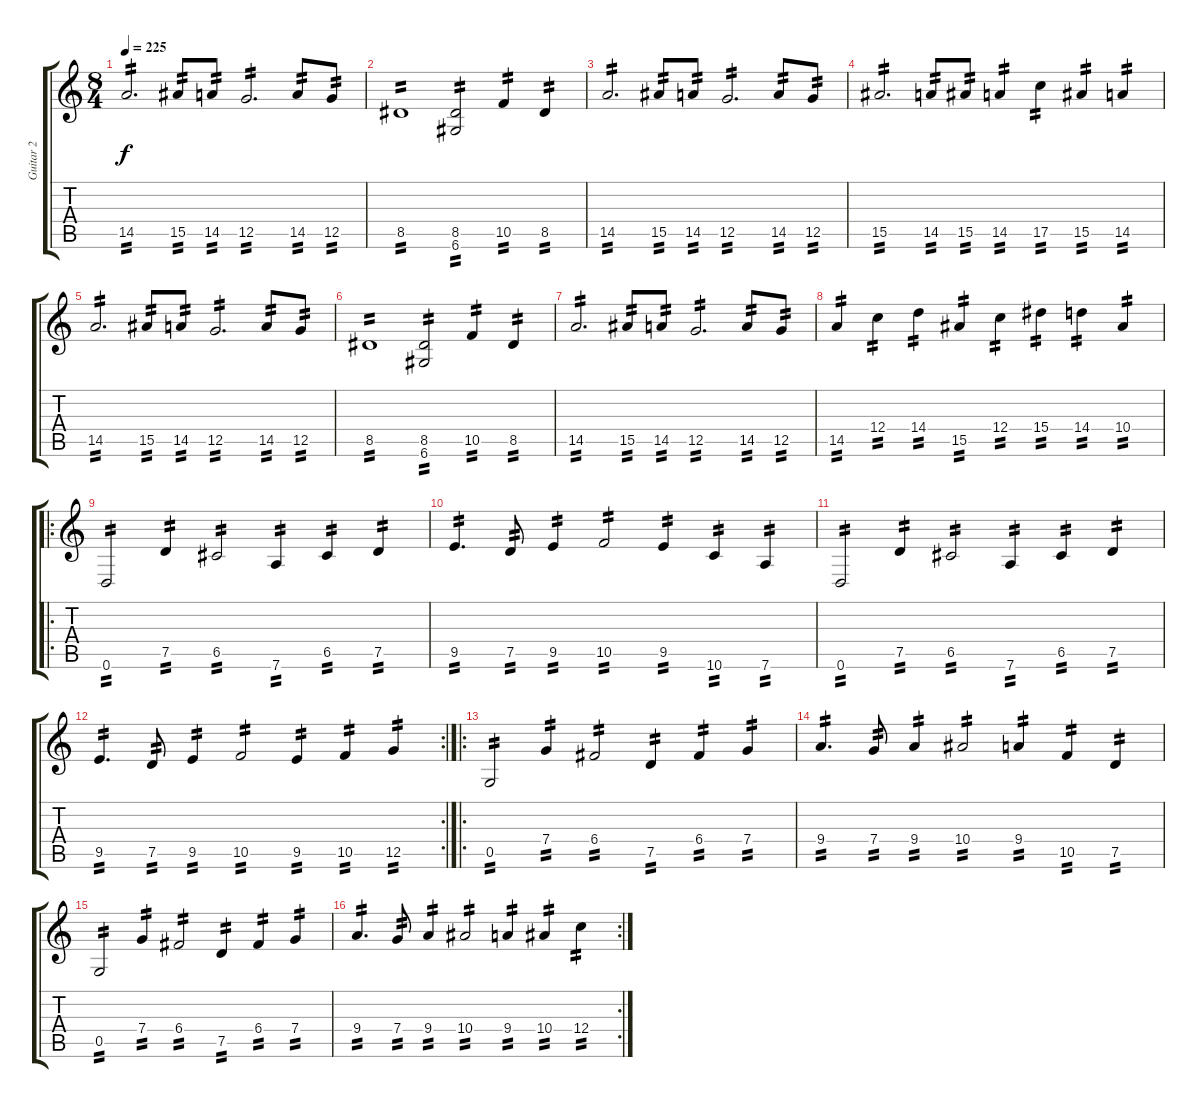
\track ("Guitar 2" "Guitar 2") {instrument overdrivenguitar}
\staff {score tabs}
\tuning (D4 A3 F3 C3 G2 D2) {hide}
\ts (8 4)
\tempo 225
\clef g2
\ks c
14.5.2{d tp 2 dy f} 15.5.8{tp 2} 14.5.8{tp 2} 12.5.2{d tp 2} 14.5.8{tp 2} 12.5.8{tp 2} |
8.5.1{tp 2} (8.5 6.6).2{tp 2} 10.5.4{tp 2} 8.5.4{tp 2} |
14.5.2{d tp 2} 15.5.8{tp 2} 14.5.8{tp 2} 12.5.2{d tp 2} 14.5.8{tp 2} 12.5.8{tp 2} |
15.5.2{d tp 2} 14.5.8{tp 2} 15.5.8{tp 2} 14.5.4{tp 2} 17.5.4{tp 2} 15.5.4{tp 2} 14.5.4{tp 2} |
14.5.2{d tp 2} 15.5.8{tp 2} 14.5.8{tp 2} 12.5.2{d tp 2} 14.5.8{tp 2} 12.5.8{tp 2} |
8.5.1{tp 2} (8.5 6.6).2{tp 2} 10.5.4{tp 2} 8.5.4{tp 2} |
14.5.2{d tp 2} 15.5.8{tp 2} 14.5.8{tp 2} 12.5.2{d tp 2} 14.5.8{tp 2} 12.5.8{tp 2} |
14.5.4{tp 2} 12.4.4{tp 2} 14.4.4{tp 2} 15.5.4{tp 2} 12.4.4{tp 2} 15.4.4{tp 2} 14.4.4{tp 2} 10.4.4{tp 2} |
\ro
0.6.2{tp 2} 7.5.4{tp 2} 6.5.2{tp 2} 7.6.4{tp 2} 6.5.4{tp 2} 7.5.4{tp 2} |
9.5.4{d tp 2} 7.5.8{tp 2} 9.5.4{tp 2} 10.5.2{tp 2} 9.5.4{tp 2} 10.6.4{tp 2} 7.6.4{tp 2} |
0.6.2{tp 2} 7.5.4{tp 2} 6.5.2{tp 2} 7.6.4{tp 2} 6.5.4{tp 2} 7.5.4{tp 2} |
\rc 2
9.5.4{d tp 2} 7.5.8{tp 2} 9.5.4{tp 2} 10.5.2{tp 2} 9.5.4{tp 2} 10.5.4{tp 2} 12.5.4{tp 2} |
\ro
0.5.2{tp 2} 7.4.4{tp 2} 6.4.2{tp 2} 7.5.4{tp 2} 6.4.4{tp 2} 7.4.4{tp 2} |
9.4.4{d tp 2} 7.4.8{tp 2} 9.4.4{tp 2} 10.4.2{tp 2} 9.4.4{tp 2} 10.5.4{tp 2} 7.5.4{tp 2} |
0.5.2{tp 2} 7.4.4{tp 2} 6.4.2{tp 2} 7.5.4{tp 2} 6.4.4{tp 2} 7.4.4{tp 2} |
\rc 2
9.4.4{d tp 2} 7.4.8{tp 2} 9.4.4{tp 2} 10.4.2{tp 2} 9.4.4{tp 2} 10.4.4{tp 2} 12.4.4{tp 2}
